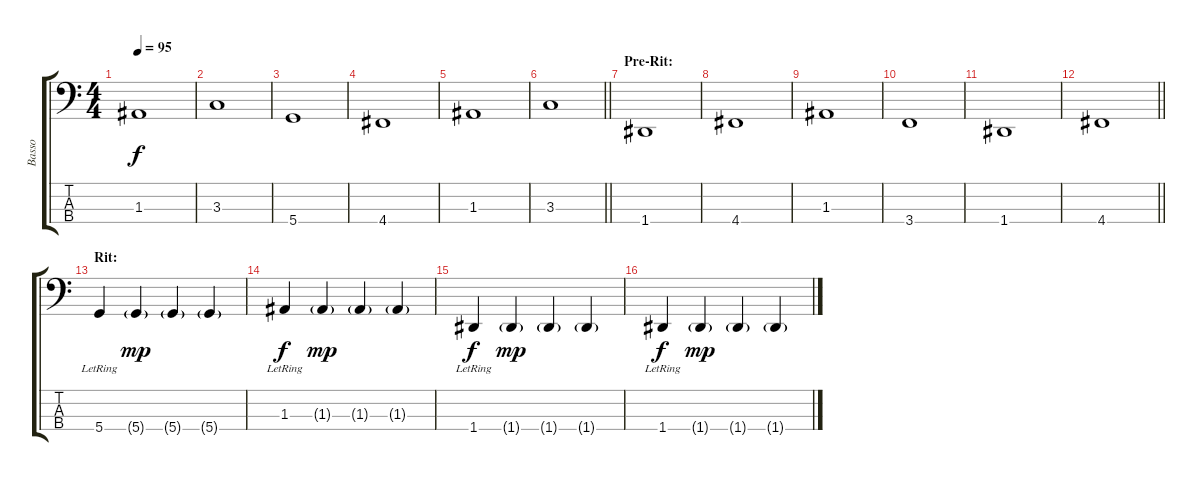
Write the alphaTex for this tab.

\track ("Basso" "Basso") {instrument electricbasspick}
\staff {score tabs}
\tuning (G2 D2 A1 D1) {hide}
\ts (4 4)
\tempo 95
\clef f4
\ks c
1.3.1{dy f} |
3.3.1 |
5.4.1 |
4.4.1 |
1.3.1 |
\barLineRight lightlight
3.3.1 |
\section ("" "Pre-Rit:")
1.4.1 |
4.4.1 |
1.3.1 |
3.4.1 |
1.4.1 |
\barLineRight lightlight
4.4.1 |
\section ("" "Rit:")
5.4{lr}.4 5.4{g}.4{dy mp} 5.4{g}.4 5.4{g}.4 |
1.3{lr}.4{dy f} 1.3{g}.4{dy mp} 1.3{g}.4 1.3{g}.4 |
1.4{lr}.4{dy f} 1.4{g}.4{dy mp} 1.4{g}.4 1.4{g}.4 |
1.4{lr}.4{dy f} 1.4{g}.4{dy mp} 1.4{g}.4 1.4{g}.4
